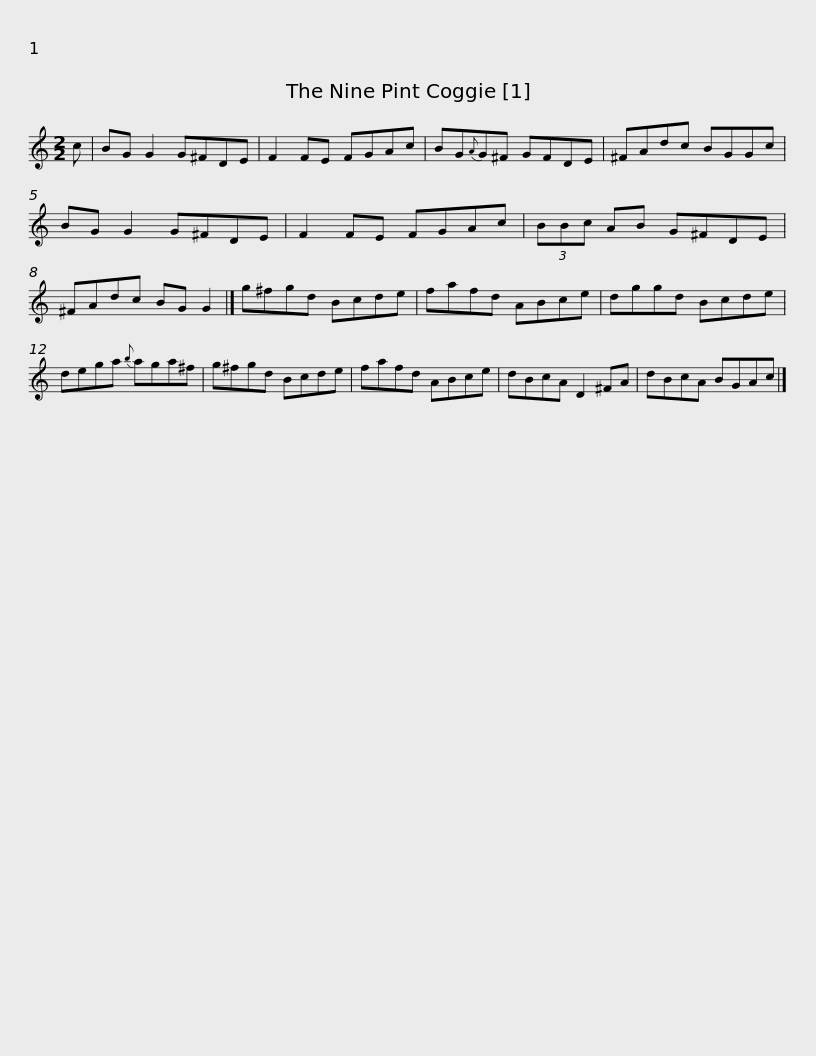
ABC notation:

X:1
L:1/8
M:2/2
I:linebreak $
K:C
V:1 treble
V:1
 c | BG G2 G^FDE | F2 FE FGAc | BG{A}G^F GFDE | ^FAdc BGGc | %5
 BG G2 G^FDE |$ F2 FE FGAc | (3BBc AB G^FDE | ^FAdc BG G2 |] g^fgd Bcde | %10
 fafd ABce |$ dggd Bcde | dega{b} aga^f | g^fgd Bcde | fafd ABce | %15
 dBcA D2 ^FA |$ dBcA BGAc |] %17
